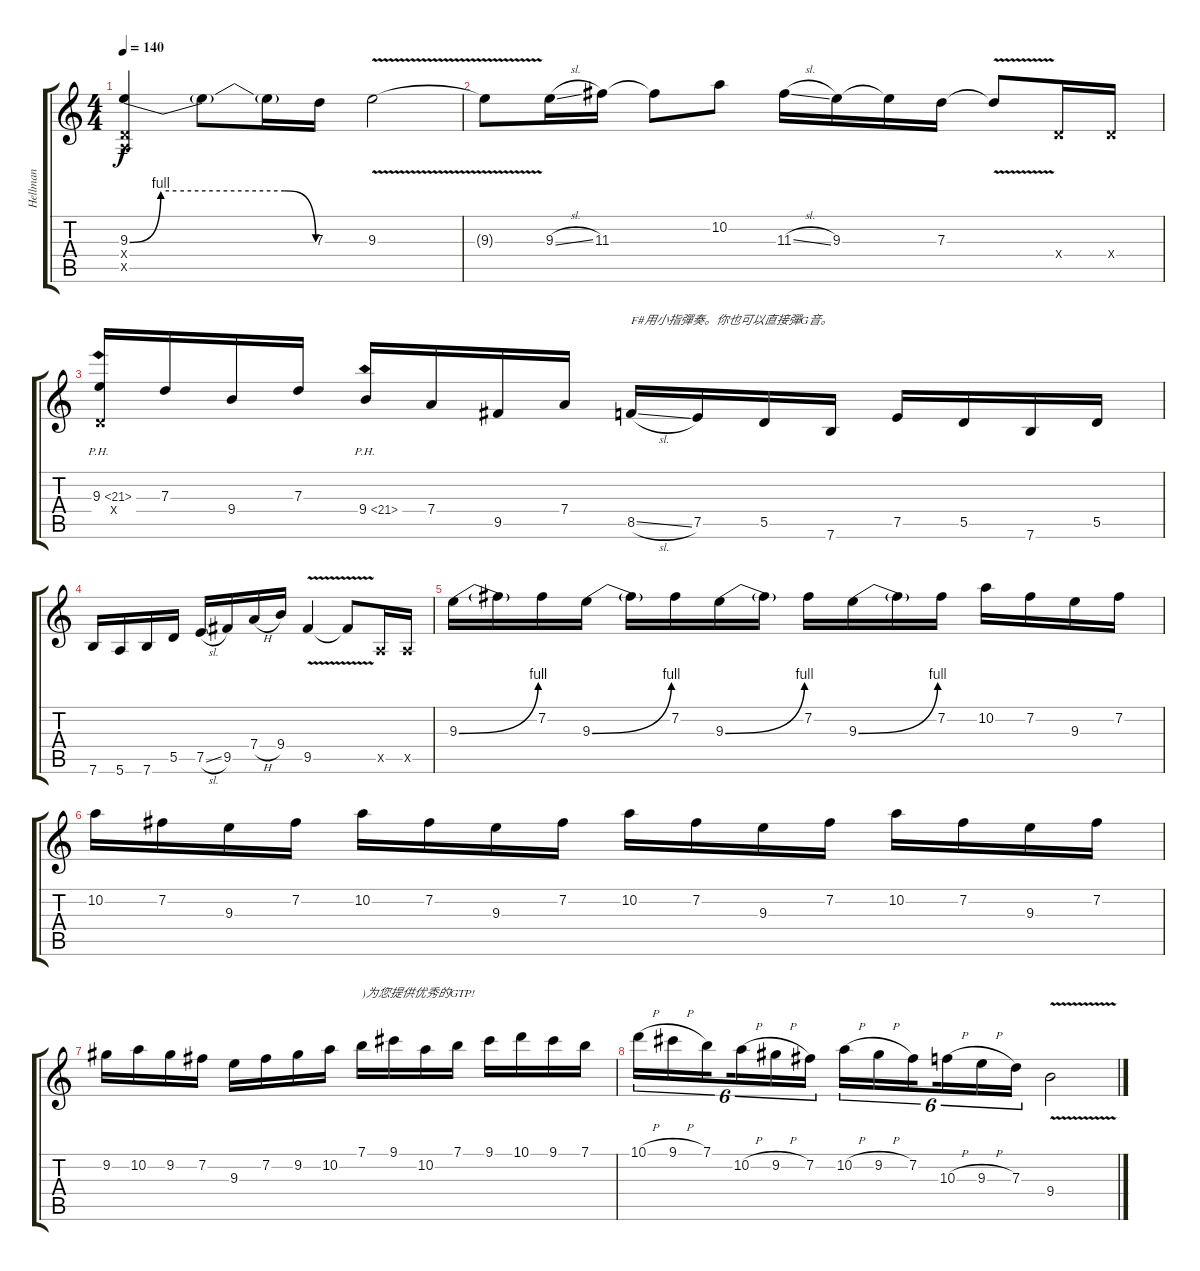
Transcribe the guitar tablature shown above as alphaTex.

\track ("Hellman" "Hellman") {instrument overdrivenguitar}
\staff {score tabs}
\tuning (E4 B3 G3 D3 A2 E2) {hide}
\ts (4 4)
\tempo 140
\clef g2
\ks c
(9.3{be (custom 0 0 10 4 15 4 50 4 60 0)} 0.4{x} 0.5{x}).4{dy f} 9.3{t}.8 9.3{t}.16 7.3.16 9.3{v}.2 |
9.3{t}.8 9.3{sl}.16 11.3.16 11.3{t}.8 10.2.8 11.3{sl}.16 9.3.16 9.3{t}.16 7.3.16 7.3{v t}.8 0.4{x}.16 0.4{x}.16 |
(9.3{ph 12} 0.4{x}).16 7.3.16 9.4.16 7.3.16 9.4{ph 12}.16 7.4.16 9.5.16 7.4.16 8.5{sl}.16{txt "F#用小指彈奏。你也可以直接彈G音。"} 7.5.16 5.5.16 7.6.16 7.5.16 5.5.16 7.6.16 5.5.16 |
7.6.16 5.6.16 7.6.16 5.5.16 7.5{sl}.16 9.5.16 7.4{h}.16 9.4.16 9.5{v}.4 9.5{t}.8 0.5{x}.16 0.5{x}.16 |
9.3{be (bend 0 0 60 4)}.16 9.3{t}.16 7.2.16 9.3{be (bend 0 0 60 4)}.16 9.3{t}.16 7.2.16 9.3{be (bend 0 0 60 4)}.16 9.3{t}.16 7.2.16 9.3{be (bend 0 0 60 4)}.16 9.3{t}.16 7.2.16 10.2.16 7.2.16 9.3.16 7.2.16 |
10.2.16 7.2.16 9.3.16 7.2.16 10.2.16 7.2.16 9.3.16 7.2.16 10.2.16 7.2.16 9.3.16 7.2.16 10.2.16 7.2.16 9.3.16 7.2.16 |
9.2.16 10.2.16 9.2.16 7.2.16 9.3.16 7.2.16 9.2.16 10.2.16 7.1.16{txt ")为您提供优秀的GTP!"} 9.1.16 10.2.16 7.1.16 9.1.16 10.1.16 9.1.16 7.1.16 |
10.1{h}.16{tu (6 4)} 9.1{h}.16{tu (6 4)} 7.1.16{tu (6 4) beam splitsecondary} 10.2{h}.16{tu (6 4)} 9.2{h}.16{tu (6 4)} 7.2.16{tu (6 4)} 10.2{h}.16{tu (6 4)} 9.2{h}.16{tu (6 4)} 7.2.16{tu (6 4) beam splitsecondary} 10.3{h}.16{tu (6 4)} 9.3{h}.16{tu (6 4)} 7.3.16{tu (6 4)} 9.4{v}.2
